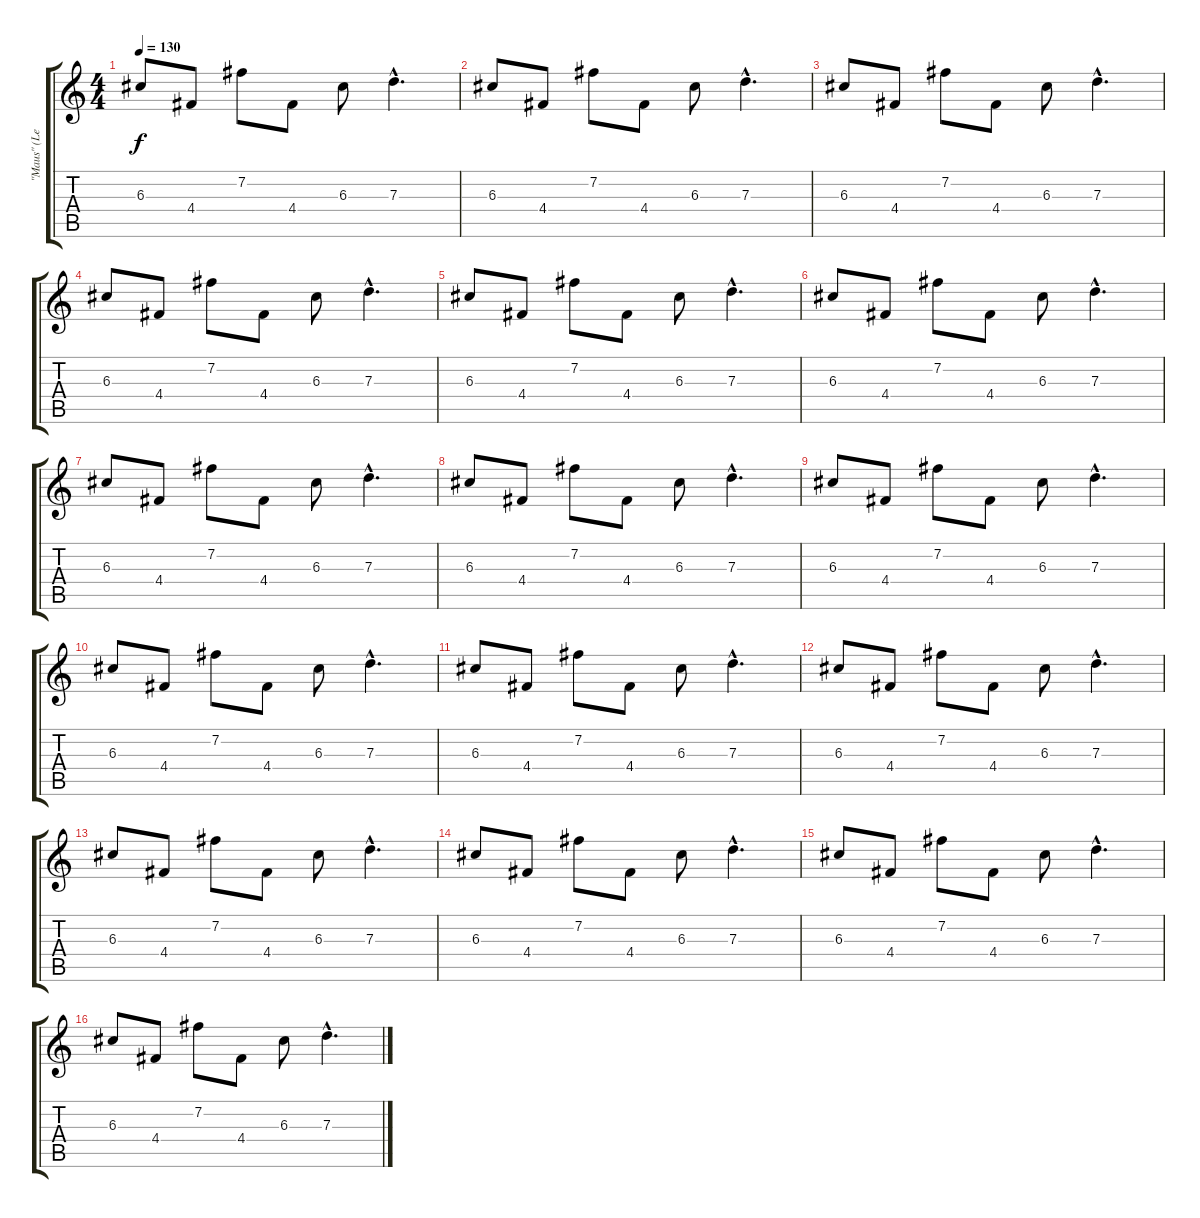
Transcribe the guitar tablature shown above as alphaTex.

\track ("\"Maus\" (Lead Guitars)" "\"Maus\" (Le") {instrument distortionguitar}
\staff {score tabs}
\tuning (E4 B3 G3 D3 A2 E2) {hide}
\ts (4 4)
\tempo 130
\clef g2
\ks c
6.3.8{dy f} 4.4.8 7.2.8 4.4.8 6.3.8 7.3{hac}.4{d} |
6.3.8 4.4.8 7.2.8 4.4.8 6.3.8 7.3{hac}.4{d} |
6.3.8{volume 8} 4.4.8 7.2.8 4.4.8 6.3.8 7.3{hac}.4{d} |
6.3.8 4.4.8 7.2.8 4.4.8 6.3.8 7.3{hac}.4{d} |
6.3.8 4.4.8 7.2.8 4.4.8 6.3.8 7.3{hac}.4{d} |
6.3.8 4.4.8 7.2.8 4.4.8 6.3.8 7.3{hac}.4{d} |
6.3.8 4.4.8 7.2.8 4.4.8 6.3.8 7.3{hac}.4{d} |
6.3.8 4.4.8 7.2.8 4.4.8 6.3.8 7.3{hac}.4{d} |
6.3.8 4.4.8 7.2.8 4.4.8 6.3.8 7.3{hac}.4{d} |
6.3.8 4.4.8 7.2.8 4.4.8 6.3.8 7.3{hac}.4{d} |
6.3.8{volume 8} 4.4.8 7.2.8 4.4.8 6.3.8 7.3{hac}.4{d} |
6.3.8 4.4.8 7.2.8 4.4.8 6.3.8 7.3{hac}.4{d} |
6.3.8 4.4.8 7.2.8 4.4.8 6.3.8 7.3{hac}.4{d} |
6.3.8 4.4.8 7.2.8 4.4.8 6.3.8 7.3{hac}.4{d} |
6.3.8 4.4.8 7.2.8 4.4.8 6.3.8 7.3{hac}.4{d} |
6.3.8 4.4.8 7.2.8 4.4.8 6.3.8 7.3{hac}.4{d}
